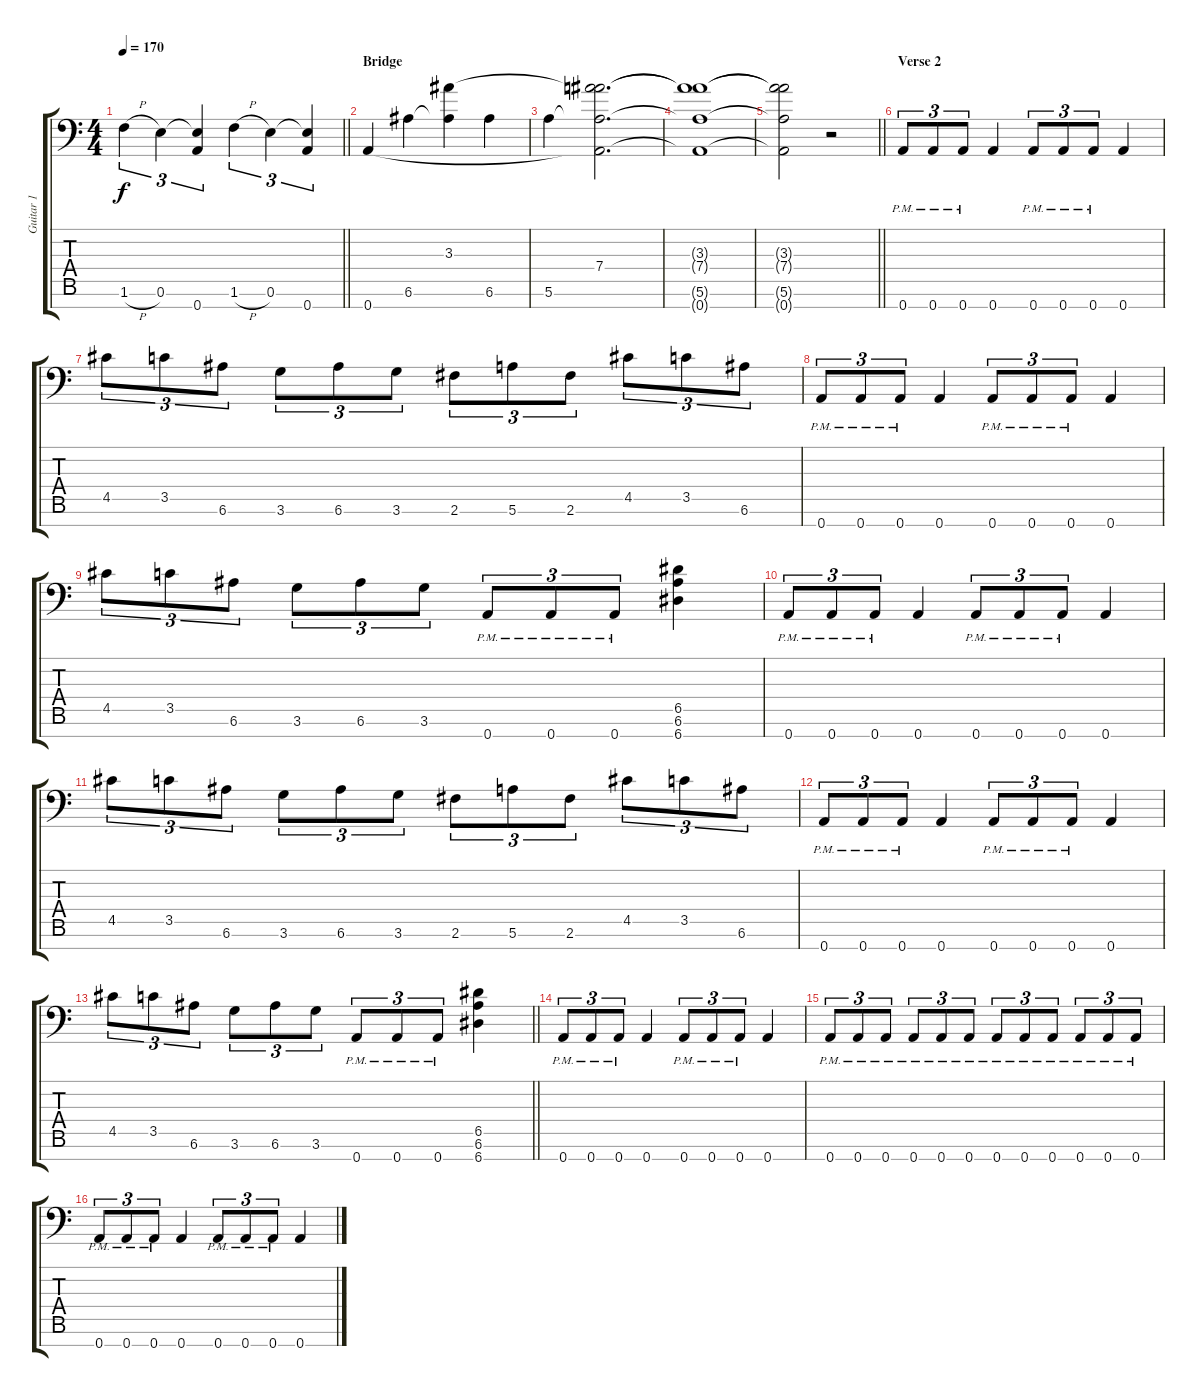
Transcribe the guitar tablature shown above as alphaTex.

\track ("Guitar 1" "Guitar 1") {instrument distortionguitar}
\staff {score tabs}
\tuning (E4 B3 G3 D3 A2 E2 A1) {hide}
\ts (4 4)
\tempo 170
\clef f4
\barLineRight lightlight
\ks c
1.6{h}.4{tu (3 2) dy f} 0.6.4{tu (3 2)} (0.6{t} 0.7).4{tu (3 2)} 1.6{h}.4{tu (3 2)} 0.6.4{tu (3 2)} (0.6{t} 0.7).4{tu (3 2)} |
\section ("" "Bridge")
0.7.4 6.6.4 (3.3 6.6{t}).4 6.6.4 |
5.6.4 (3.3{t} 7.4 5.6{t} 0.7{t}).2{d} |
(3.3{t} 7.4{t} 5.6{t} 0.7{t}).1 |
\barLineRight lightlight
(3.3{t} 7.4{t} 5.6{t} 0.7{t}).2 r.2 |
\section ("" "Verse 2")
0.7{pm}.8{tu (3 2)} 0.7{pm}.8{tu (3 2)} 0.7{pm}.8{tu (3 2)} 0.7.4 0.7{pm}.8{tu (3 2)} 0.7{pm}.8{tu (3 2)} 0.7{pm}.8{tu (3 2)} 0.7.4 |
4.5.8{tu (3 2)} 3.5.8{tu (3 2)} 6.6.8{tu (3 2)} 3.6.8{tu (3 2)} 6.6.8{tu (3 2)} 3.6.8{tu (3 2)} 2.6.8{tu (3 2)} 5.6.8{tu (3 2)} 2.6.8{tu (3 2)} 4.5.8{tu (3 2)} 3.5.8{tu (3 2)} 6.6.8{tu (3 2)} |
0.7{pm}.8{tu (3 2)} 0.7{pm}.8{tu (3 2)} 0.7{pm}.8{tu (3 2)} 0.7.4 0.7{pm}.8{tu (3 2)} 0.7{pm}.8{tu (3 2)} 0.7{pm}.8{tu (3 2)} 0.7.4 |
4.5.8{tu (3 2)} 3.5.8{tu (3 2)} 6.6.8{tu (3 2)} 3.6.8{tu (3 2)} 6.6.8{tu (3 2)} 3.6.8{tu (3 2)} 0.7{pm}.8{tu (3 2)} 0.7{pm}.8{tu (3 2)} 0.7{pm}.8{tu (3 2)} (6.5 6.6 6.7).4 |
0.7{pm}.8{tu (3 2)} 0.7{pm}.8{tu (3 2)} 0.7{pm}.8{tu (3 2)} 0.7.4 0.7{pm}.8{tu (3 2)} 0.7{pm}.8{tu (3 2)} 0.7{pm}.8{tu (3 2)} 0.7.4 |
4.5.8{tu (3 2)} 3.5.8{tu (3 2)} 6.6.8{tu (3 2)} 3.6.8{tu (3 2)} 6.6.8{tu (3 2)} 3.6.8{tu (3 2)} 2.6.8{tu (3 2)} 5.6.8{tu (3 2)} 2.6.8{tu (3 2)} 4.5.8{tu (3 2)} 3.5.8{tu (3 2)} 6.6.8{tu (3 2)} |
0.7{pm}.8{tu (3 2)} 0.7{pm}.8{tu (3 2)} 0.7{pm}.8{tu (3 2)} 0.7.4 0.7{pm}.8{tu (3 2)} 0.7{pm}.8{tu (3 2)} 0.7{pm}.8{tu (3 2)} 0.7.4 |
\barLineRight lightlight
4.5.8{tu (3 2)} 3.5.8{tu (3 2)} 6.6.8{tu (3 2)} 3.6.8{tu (3 2)} 6.6.8{tu (3 2)} 3.6.8{tu (3 2)} 0.7{pm}.8{tu (3 2)} 0.7{pm}.8{tu (3 2)} 0.7{pm}.8{tu (3 2)} (6.5 6.6 6.7).4 |
0.7{pm}.8{tu (3 2)} 0.7{pm}.8{tu (3 2)} 0.7{pm}.8{tu (3 2)} 0.7.4 0.7{pm}.8{tu (3 2)} 0.7{pm}.8{tu (3 2)} 0.7{pm}.8{tu (3 2)} 0.7.4 |
0.7{pm}.8{tu (3 2)} 0.7{pm}.8{tu (3 2)} 0.7{pm}.8{tu (3 2)} 0.7{pm}.8{tu (3 2)} 0.7{pm}.8{tu (3 2)} 0.7{pm}.8{tu (3 2)} 0.7{pm}.8{tu (3 2)} 0.7{pm}.8{tu (3 2)} 0.7{pm}.8{tu (3 2)} 0.7{pm}.8{tu (3 2)} 0.7{pm}.8{tu (3 2)} 0.7{pm}.8{tu (3 2)} |
0.7{pm}.8{tu (3 2)} 0.7{pm}.8{tu (3 2)} 0.7{pm}.8{tu (3 2)} 0.7.4 0.7{pm}.8{tu (3 2)} 0.7{pm}.8{tu (3 2)} 0.7{pm}.8{tu (3 2)} 0.7.4
